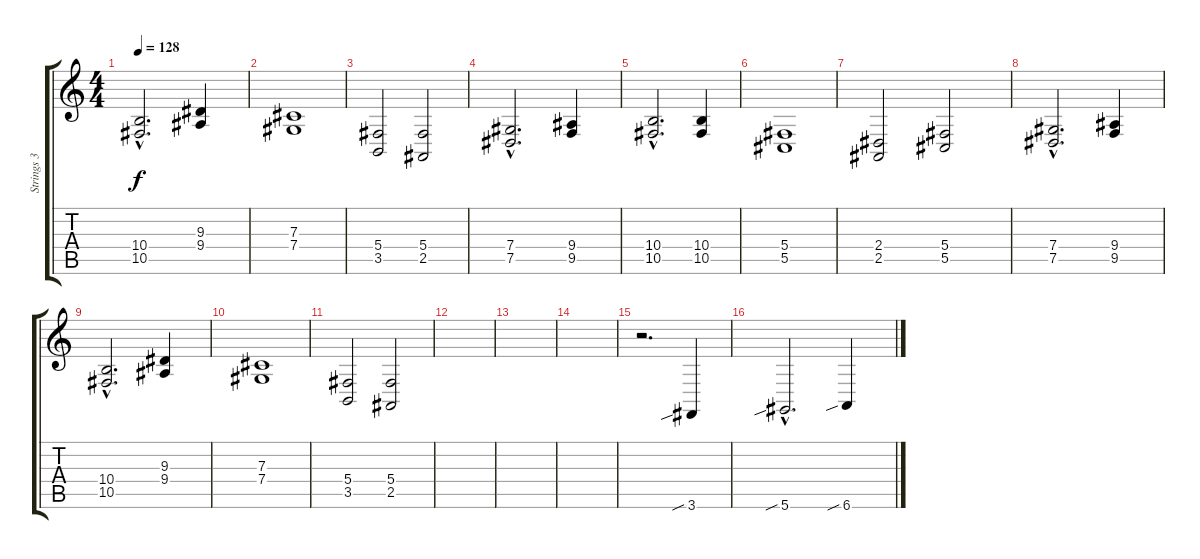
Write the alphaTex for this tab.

\track ("Strings 3" "Strings 3") {instrument stringensemble2}
\staff {score tabs}
\tuning (Eb4 Bb3 Gb3 Db3 Ab2 Eb2) {hide}
\ts (4 4)
\tempo 128
\clef g2
\ks c
(10.4{hac} 10.5{hac}).2{d dy f} (9.3 9.4).4 |
(7.3 7.4).1 |
(5.4 3.5).2 (5.4 2.5).2 |
(7.4{hac} 7.5{hac}).2{d volume 16} (9.4 9.5).4 |
(10.4{hac} 10.5{hac}).2{d} (10.4 10.5).4 |
(5.4 5.5).1 |
(2.4 2.5).2 (5.4 5.5).2 |
(7.4{hac} 7.5{hac}).2{d} (9.4 9.5).4 |
(10.4{hac} 10.5{hac}).2{d} (9.3 9.4).4 |
(7.3 7.4).1 |
(5.4 3.5).2 (5.4 2.5).2 |
\section ("" "")
|
|
|
r.2{d volume 10 balance 8 instrument trombone} 3.6{sib}.4 |
5.6{sib hac}.2{d} 6.6{sib}.4
